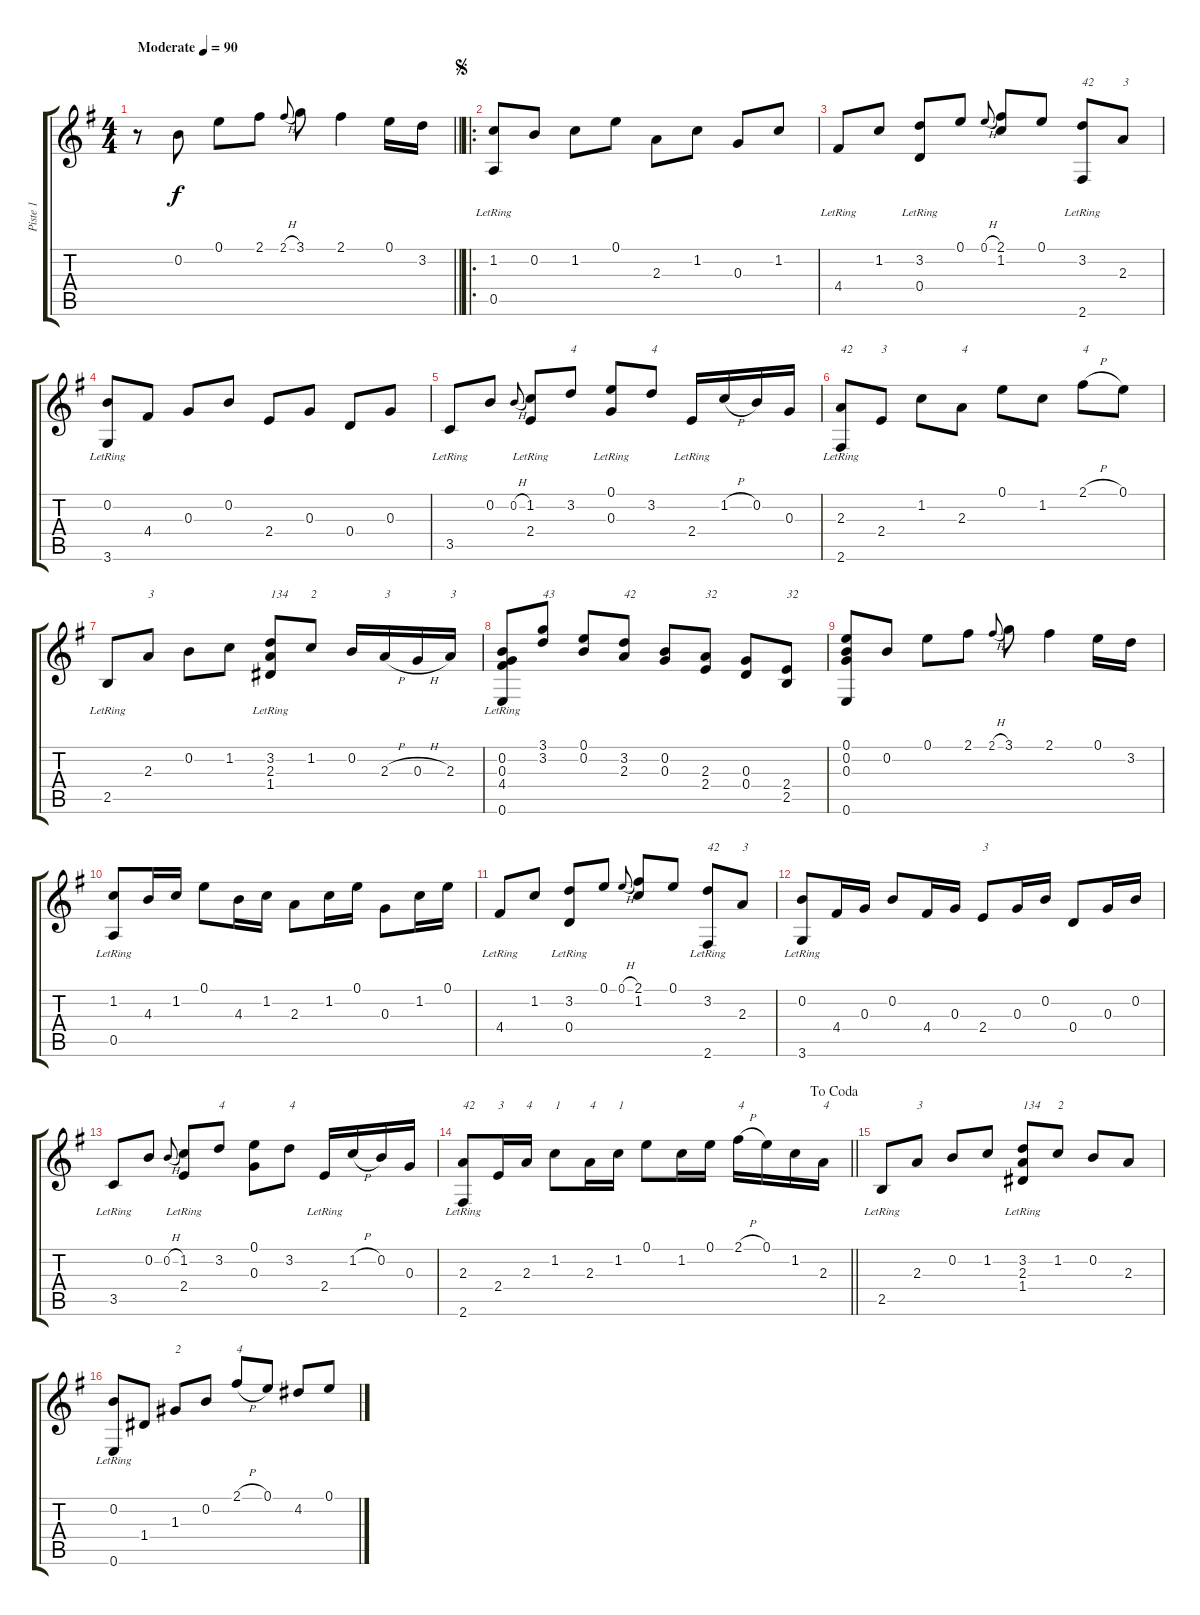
\track ("Piste 1" "Piste 1") {instrument acousticguitarnylon}
\staff {score tabs}
\tuning (E4 B3 G3 D3 A2 E2) {hide}
\ts (4 4)
\tempo (90 "Moderate")
\clef g2
\barLineRight lightlight
\ks g
r.8{dy f instrument acousticguitarnylon} 0.2.8 0.1.8 2.1.8 2.1{h}.8{gr onbeat} 3.1.8 2.1.4 0.1.16 3.2.16 |
\ro
\jump segno
(1.2 0.5{lr}).8 0.2.8{beam split} 1.2.8{beam merge} 0.1.8{beam split} 2.3.8{beam merge} 1.2.8 0.3.8 1.2.8 |
4.4{lr}.8 1.2.8 (3.2 0.4{lr}).8 0.1.8 0.1{h}.8{gr onbeat} (2.1 1.2).8{beam Up} 0.1.8{beam Up} (3.2 2.6{lr}).8{txt "42"} 2.3.8{txt "3"} |
(0.2{lr} 3.6{lr}).8 4.4.8 0.3.8 0.2.8 2.4.8 0.3.8 0.4.8 0.3.8 |
3.5{lr}.8 0.2.8 0.2{h}.8{gr onbeat} (1.2 2.4{lr}).8 3.2.8{txt "4"} (0.1 0.3{lr}).8{beam Up} 3.2.8{txt "4" beam Up} 2.4{lr}.16 1.2{h}.16{beam Up} 0.2.16{beam Up} 0.3.16{beam Up} |
(2.3 2.6{lr}).8{txt "42"} 2.4.8{txt "3"} 1.2.8 2.3.8{txt "4"} 0.1.8 1.2.8 2.1{h}.8{txt "4"} 0.1.8 |
2.5{lr}.8 2.3.8{txt "3"} 0.2.8 1.2.8 (3.2 2.3 1.4{lr}).8{txt "134"} 1.2.8{txt "2"} 0.2.16 2.3{h}.16{txt "3"} 0.3{h}.16 2.3.16{txt "3"} |
(0.2 0.3{lr} 4.4 0.6{lr}).8 (3.1 3.2).8{txt "43"} (0.1 0.2).8{beam Up} (3.2 2.3).8{txt "42" beam Up} (0.2 0.3).8 (2.3 2.4).8{txt "32"} (0.3 0.4).8 (2.4 2.5).8{txt "32"} |
(0.1 0.2 0.3 0.6).8 0.2.8 0.1.8 2.1.8 2.1{h}.8{gr onbeat} 3.1.8 2.1.4 0.1.16 3.2.16 |
(1.2 0.5{lr}).8 4.3.16 1.2.16{beam split} 0.1.8{beam merge} 4.3.16 1.2.16{beam split} 2.3.8{beam merge} 1.2.16 0.1.16{beam split} 0.3.8 1.2.16 0.1.16 |
4.4{lr}.8 1.2.8 (3.2 0.4{lr}).8 0.1.8 0.1{h}.8{gr onbeat} (2.1 1.2).8{beam Up} 0.1.8{beam Up} (3.2 2.6{lr}).8{txt "42" beam Up} 2.3.8{txt "3" beam Up} |
(0.2{lr} 3.6{lr}).8 4.4.16 0.3.16 0.2.8 4.4.16 0.3.16 2.4.8{txt "3"} 0.3.16 0.2.16 0.4.8 0.3.16 0.2.16 |
3.5{lr}.8 0.2.8 0.2{h}.8{gr onbeat} (1.2 2.4{lr}).8 3.2.8{txt "4"} (0.1 0.3).8 3.2.8{txt "4"} 2.4{lr}.16 1.2{h}.16 0.2.16 0.3.16 |
\jump dacoda
\barLineRight lightlight
(2.3 2.6{lr}).8{txt "42"} 2.4.16{txt "3" beam merge} 2.3.16{txt "4" beam split} 1.2.8{txt "1"} 2.3.16{txt "4" beam merge} 1.2.16{txt "1" beam split} 0.1.8 1.2.16{beam merge} 0.1.16{beam split} 2.1{h}.16{txt "4"} 0.1.16 1.2.16 2.3.16{txt "4"} |
2.5{lr}.8 2.3.8{txt "3"} 0.2.8{beam Up} 1.2.8{beam Up} (3.2 2.3 1.4{lr}).8{txt "134"} 1.2.8{txt "2"} 0.2.8{beam Up} 2.3.8{beam Up} |
(0.2 0.6{lr}).8 1.4.8 1.3.8{txt "2"} 0.2.8 2.1{h}.8{txt "4" beam Up} 0.1.8{beam Up} 4.2.8{beam Up} 0.1.8{beam Up}
